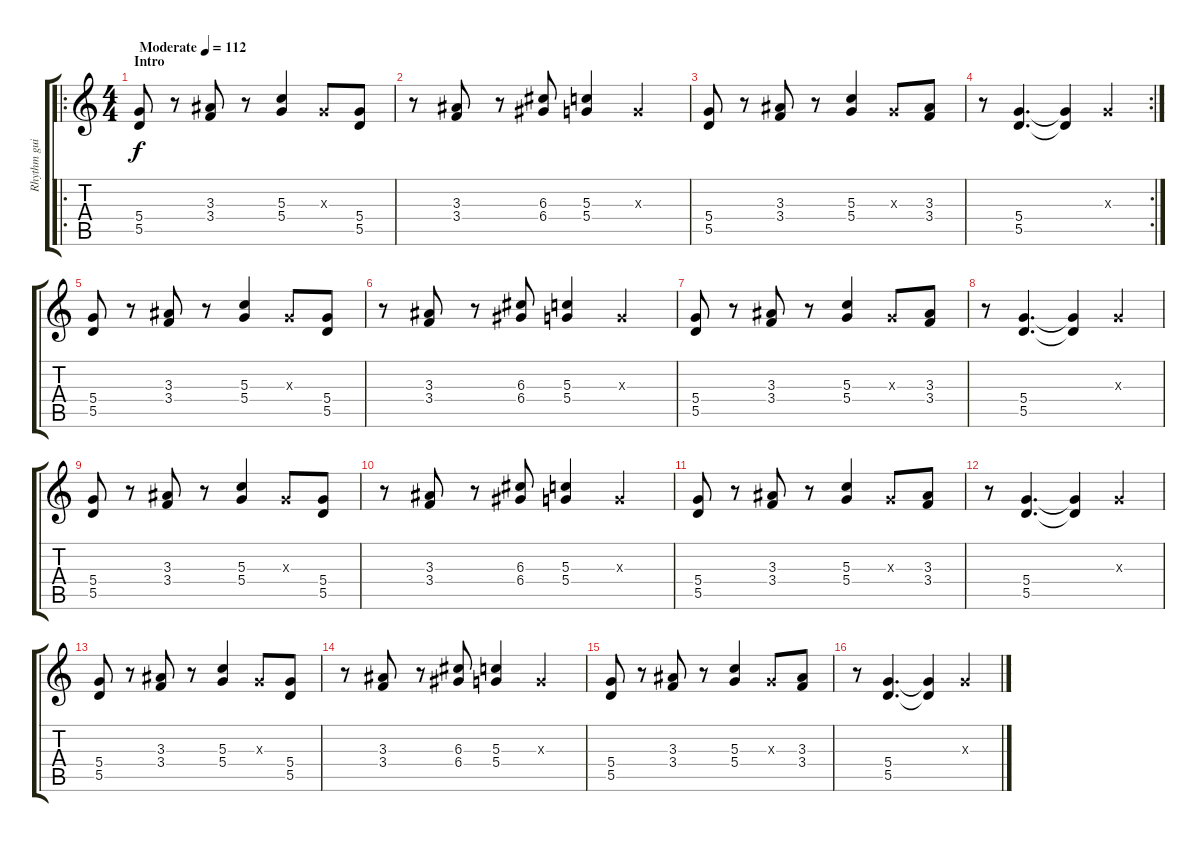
\track ("Rhythm guitar" "Rhythm gui") {instrument distortionguitar}
\staff {score tabs}
\tuning (E4 B3 G3 D3 A2 E2) {hide}
\ro
\ts (4 4)
\section ("" "Intro")
\tempo (112 "Moderate")
\clef g2
\ks c
(5.4 5.5).8{dy f instrument distortionguitar} r.8 (3.3 3.4).8 r.8 (5.3 5.4).4 0.3{x}.8 (5.4 5.5).8 |
r.8 (3.3 3.4).8 r.8 (6.3 6.4).8 (5.3 5.4).4 0.3{x}.4 |
(5.4 5.5).8 r.8 (3.3 3.4).8 r.8 (5.3 5.4).4 0.3{x}.8 (3.3 3.4).8 |
\rc 2
r.8 (5.4 5.5).4{d} (5.4{t} 5.5{t}).4 0.3{x}.4 |
(5.4 5.5).8 r.8 (3.3 3.4).8 r.8 (5.3 5.4).4 0.3{x}.8 (5.4 5.5).8 |
r.8 (3.3 3.4).8 r.8 (6.3 6.4).8 (5.3 5.4).4 0.3{x}.4 |
(5.4 5.5).8 r.8 (3.3 3.4).8 r.8 (5.3 5.4).4 0.3{x}.8 (3.3 3.4).8 |
r.8 (5.4 5.5).4{d} (5.4{t} 5.5{t}).4 0.3{x}.4 |
(5.4 5.5).8 r.8 (3.3 3.4).8 r.8 (5.3 5.4).4 0.3{x}.8 (5.4 5.5).8 |
r.8 (3.3 3.4).8 r.8 (6.3 6.4).8 (5.3 5.4).4 0.3{x}.4 |
(5.4 5.5).8 r.8 (3.3 3.4).8 r.8 (5.3 5.4).4 0.3{x}.8 (3.3 3.4).8 |
r.8 (5.4 5.5).4{d} (5.4{t} 5.5{t}).4 0.3{x}.4 |
(5.4 5.5).8 r.8 (3.3 3.4).8 r.8 (5.3 5.4).4 0.3{x}.8 (5.4 5.5).8 |
r.8 (3.3 3.4).8 r.8 (6.3 6.4).8 (5.3 5.4).4 0.3{x}.4 |
(5.4 5.5).8 r.8 (3.3 3.4).8 r.8 (5.3 5.4).4 0.3{x}.8 (3.3 3.4).8 |
r.8 (5.4 5.5).4{d} (5.4{t} 5.5{t}).4 0.3{x}.4
